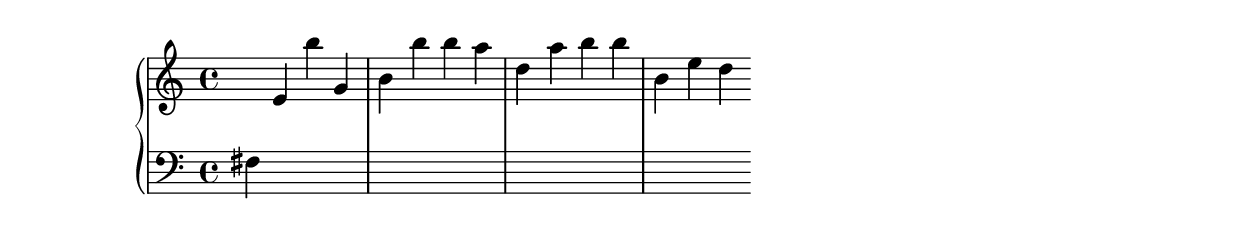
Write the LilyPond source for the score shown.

\version "2.14.2" 
\score { 
  \new PianoStaff { 
    \autochange { 
 < fis  > < e'  > < b''  > < g'  > < b'  > < b''  > < b''  > < a''  > < d''  > < a''  > < b''  > < b''  > < b'  > < e''  > < d''  >    
}  
}\layout { } 
 \midi { }  
}